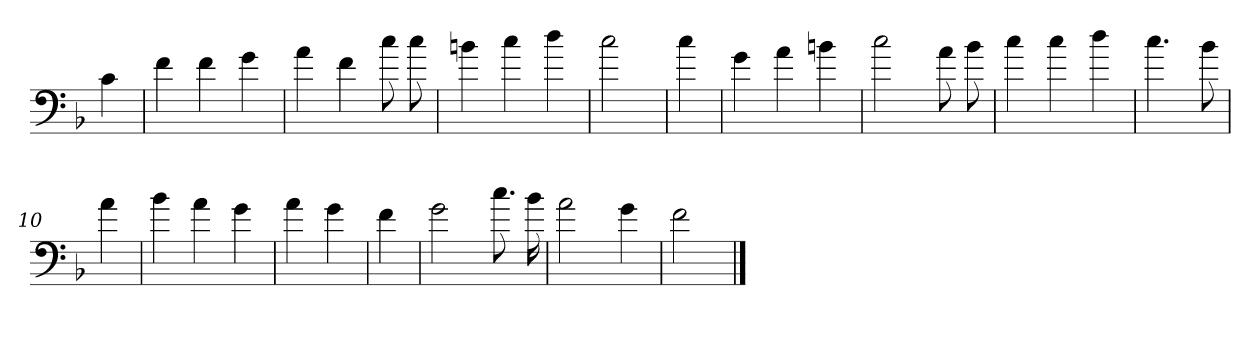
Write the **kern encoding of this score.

**kern
*part1
*staff1
*clefF4
*k[b-]
*F:
=
4c
=1
4f
4f
4g
=2
4a
4f
8cc
8cc
=3
4bn
4cc
4dd
=4
2cc
=5
4cc
=6
4g
4a
4bn
=7
2cc
8a
8b-
=8
4cc
4cc
4dd
=9
4.cc
8b-
=10
4a
=11
4b-
4a
4g
=12
4a
4g
=13
4f
=14
2g
8.cc
16b-
=15
2a
4g
=16
2f
==
*-
